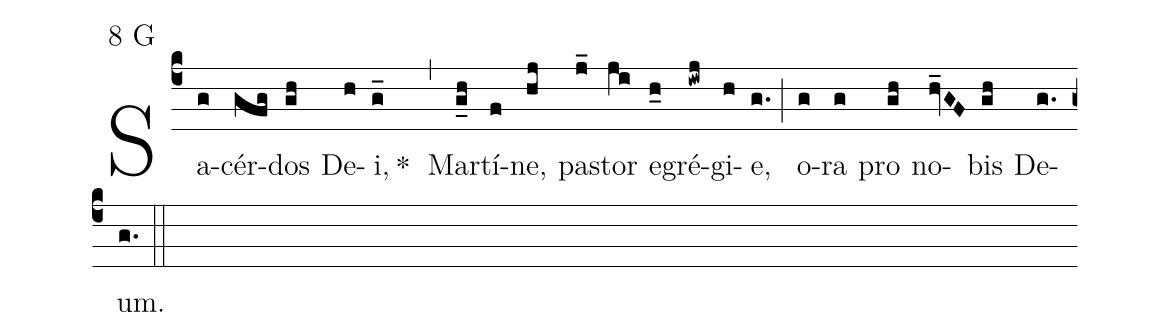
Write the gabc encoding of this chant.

mode:8 G;
%%
(c4) Sa(g)cér(gfg)dos(gh) De(h)i,(g_) *()(,)  Mar(g_h)tí(f)ne,(hj) pa(j_)stor(ji) e(h_0)gré(iwj)gi(h)e,(g.) (;) o(g)ra(g) pro(gh) no(hv_GF)bis(gh) De(g.)um.(g.)   (::)
